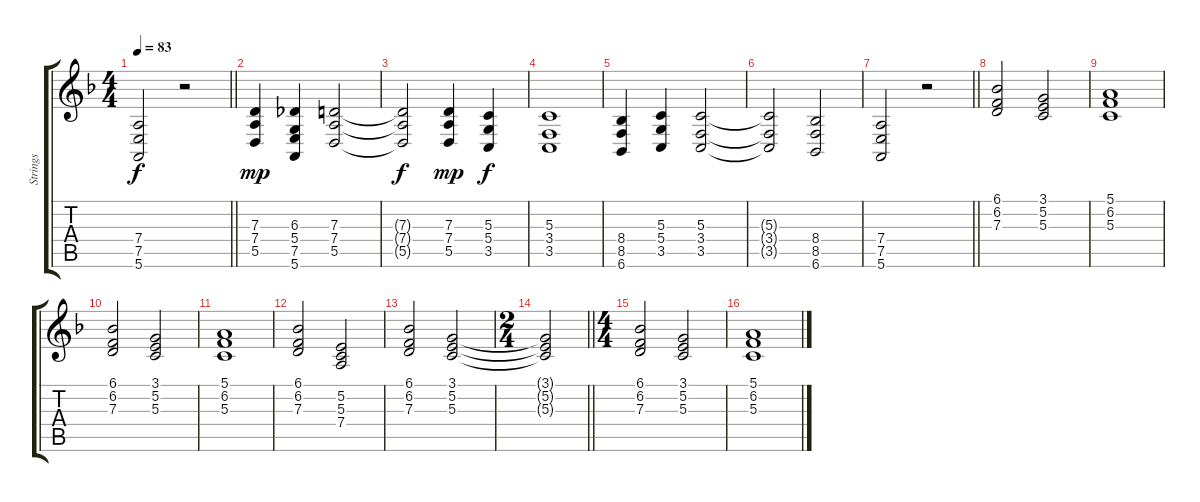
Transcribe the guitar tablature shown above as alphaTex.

\track ("Strings" "Strings") {instrument stringensemble1}
\staff {score tabs}
\tuning (E4 B3 G3 D3 A2 E2) {hide}
\ts (4 4)
\tempo 83
\clef g2
\barLineRight lightlight
\ks dminor
(7.4 7.5 5.6).2{dy f} r.2 |
(7.3 7.4 5.5).4{dy mp} (6.3 5.4 7.5 5.6).4 (7.3 7.4 5.5).2 |
(7.3{t} 7.4{t} 5.5{t}).2{dy f} (7.3 7.4 5.5).4{dy mp} (5.3 5.4 3.5).4{dy f} |
(5.3 3.4 3.5).1 |
(8.4 8.5 6.6).4 (5.3 5.4 3.5).4 (5.3 3.4 3.5).2 |
(5.3{t} 3.4{t} 3.5{t}).2 (8.4 8.5 6.6).2 |
\barLineRight lightlight
(7.4 7.5 5.6).2 r.2 |
(6.1 6.2 7.3).2 (3.1 5.2 5.3).2 |
(5.1 6.2 5.3).1 |
(6.1 6.2 7.3).2 (3.1 5.2 5.3).2 |
(5.1 6.2 5.3).1 |
(6.1 6.2 7.3).2 (5.2 5.3 7.4).2 |
(6.1 6.2 7.3).2 (3.1 5.2 5.3).2 |
\ts (2 4)
\barLineRight lightlight
(3.1{t} 5.2{t} 5.3{t}).2 |
\ts (4 4)
(6.1 6.2 7.3).2 (3.1 5.2 5.3).2 |
(5.1 6.2 5.3).1
